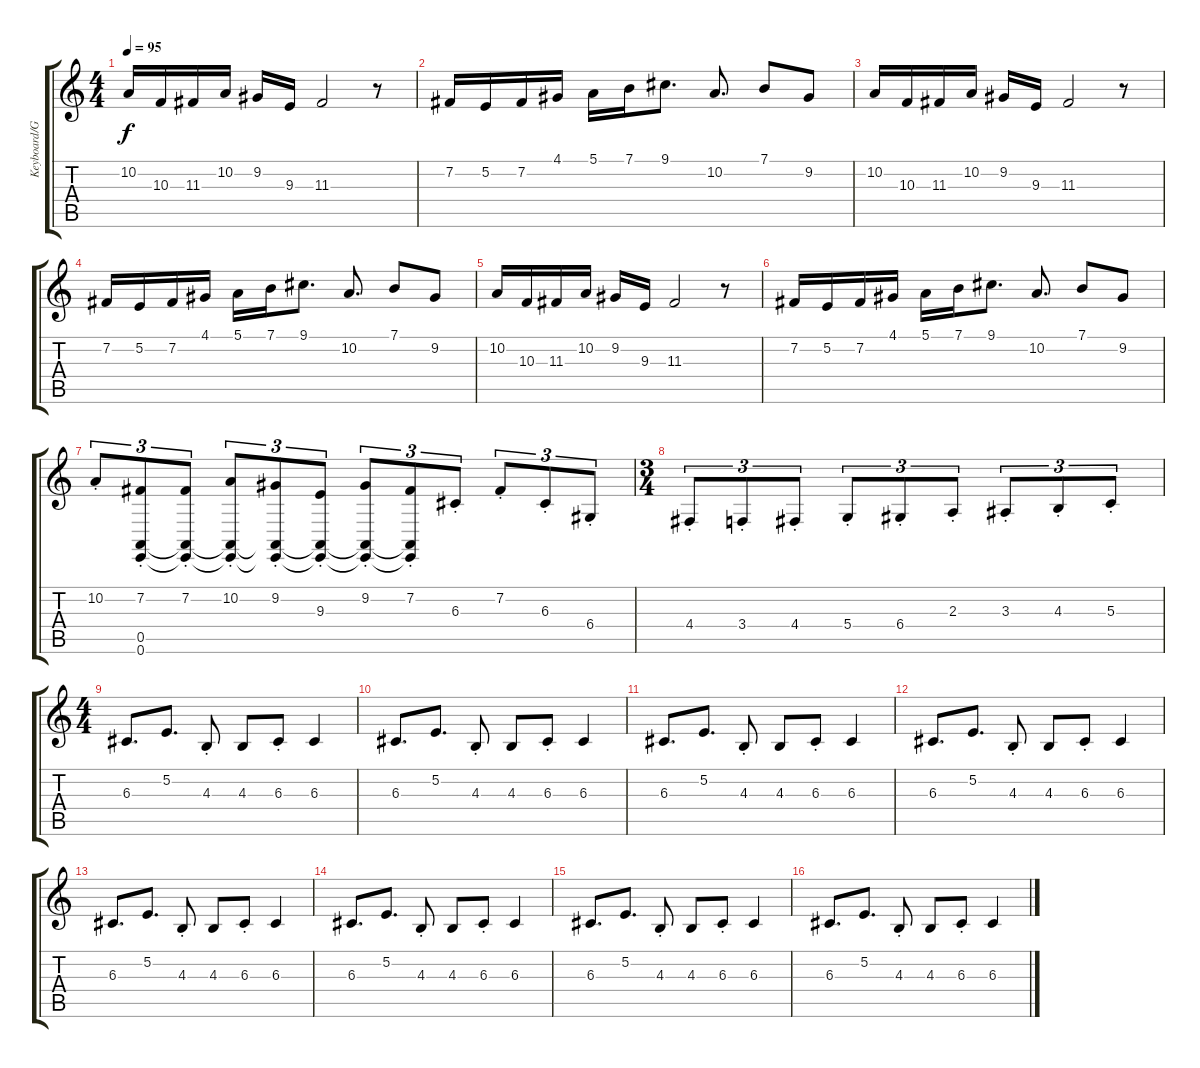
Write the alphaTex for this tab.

\track ("Keyboard/Guitar synth fancy stuff" "Keyboard/G") {instrument lead2sawtooth}
\staff {score tabs}
\tuning (E4 B3 G3 D3 A2 E2) {hide}
\ts (4 4)
\tempo 95
\clef g2
\ks c
10.2.16{dy f} 10.3.16 11.3.16 10.2.16 9.2.16 9.3.16 11.3.2 r.8 |
7.2.16 5.2.16 7.2.16 4.1.16 5.1.16 7.1.16 9.1.8{d} 10.2.8{d} 7.1.8 9.2.8 |
10.2.16 10.3.16 11.3.16 10.2.16 9.2.16 9.3.16 11.3.2 r.8 |
7.2.16 5.2.16 7.2.16 4.1.16 5.1.16 7.1.16 9.1.8{d} 10.2.8{d} 7.1.8 9.2.8 |
10.2.16 10.3.16 11.3.16 10.2.16 9.2.16 9.3.16 11.3.2 r.8 |
7.2.16 5.2.16 7.2.16 4.1.16 5.1.16 7.1.16 9.1.8{d} 10.2.8{d} 7.1.8 9.2.8 |
10.2{st}.8{tu (3 2) instrument lead2sawtooth} (7.2{st} 0.5 0.6).8{tu (3 2)} (7.2{st} 0.5{t} 0.6{t}).8{tu (3 2)} (10.2{st} 0.5{t} 0.6{t}).8{tu (3 2)} (9.2{st} 0.5{t} 0.6{t}).8{tu (3 2)} (9.3{st} 0.5{t} 0.6{t}).8{tu (3 2)} (9.2{st} 0.5{t} 0.6{t}).8{tu (3 2)} (7.2{st} 0.5{t} 0.6{t}).8{tu (3 2)} 6.3{st}.8{tu (3 2)} 7.2{st}.8{tu (3 2)} 6.3{st}.8{tu (3 2)} 6.4{st}.8{tu (3 2)} |
\ts (3 4)
4.4{st}.8{tu (3 2)} 3.4{st}.8{tu (3 2)} 4.4{st}.8{tu (3 2)} 5.4{st}.8{tu (3 2)} 6.4{st}.8{tu (3 2)} 2.3{st}.8{tu (3 2)} 3.3{st}.8{tu (3 2)} 4.3{st}.8{tu (3 2)} 5.3{st}.8{tu (3 2)} |
\ts (4 4)
6.3.8{d volume 10} 5.2.8{d} 4.3{st}.8 4.3.8 6.3{st}.8 6.3.4 |
6.3.8{d} 5.2.8{d} 4.3{st}.8 4.3.8 6.3{st}.8 6.3.4 |
6.3.8{d} 5.2.8{d} 4.3{st}.8 4.3.8 6.3{st}.8 6.3.4 |
6.3.8{d} 5.2.8{d} 4.3{st}.8 4.3.8 6.3{st}.8 6.3.4 |
6.3.8{d} 5.2.8{d} 4.3{st}.8 4.3.8 6.3{st}.8 6.3.4 |
6.3.8{d} 5.2.8{d} 4.3{st}.8 4.3.8 6.3{st}.8 6.3.4 |
6.3.8{d volume 13} 5.2.8{d} 4.3{st}.8 4.3.8 6.3{st}.8 6.3.4 |
6.3.8{d} 5.2.8{d} 4.3{st}.8 4.3.8 6.3{st}.8 6.3.4
